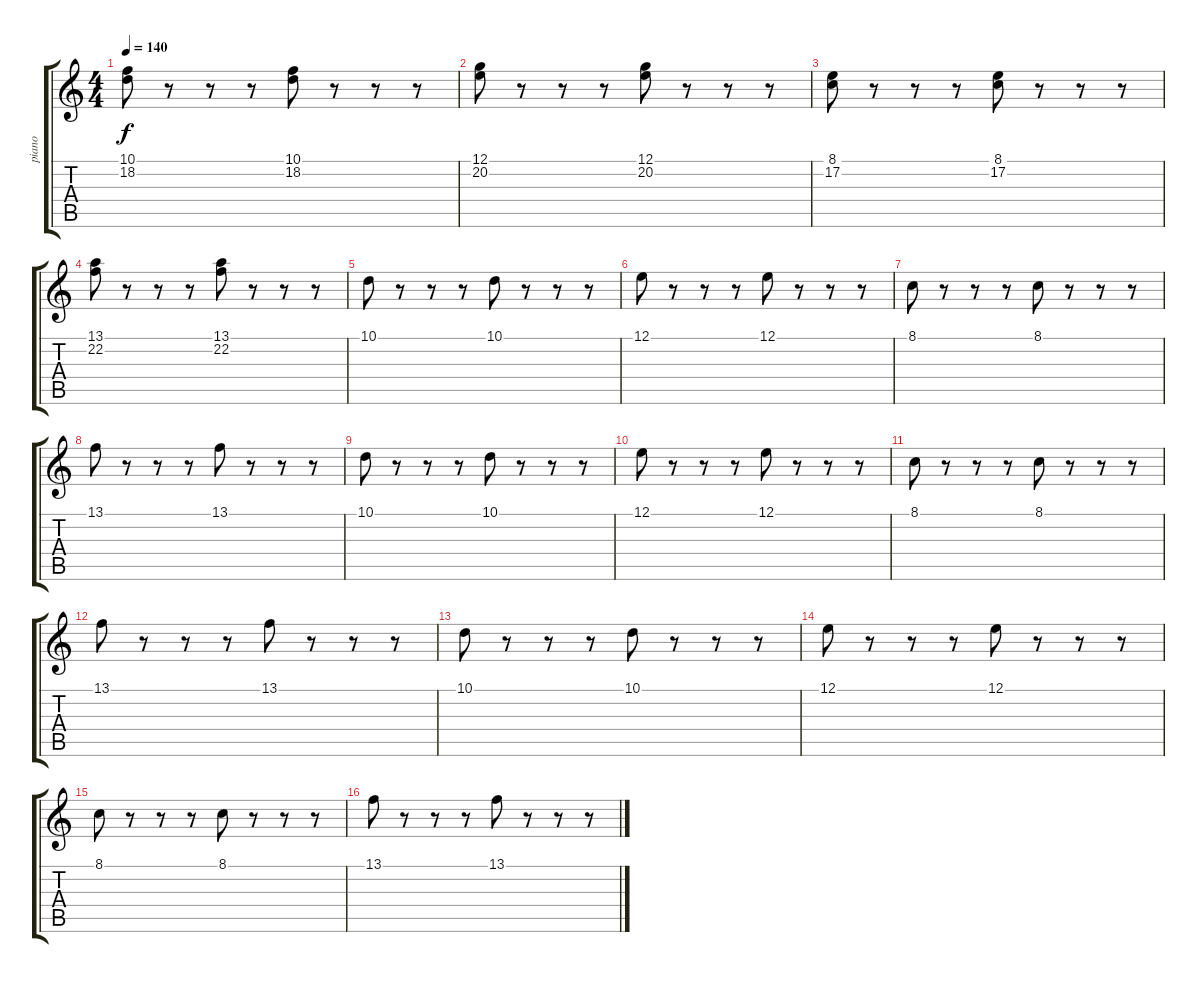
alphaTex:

\track ("piano" "piano") {instrument brightacousticpiano}
\staff {score tabs}
\tuning (E4 B3 G3 D3 A2 E2) {hide}
\ts (4 4)
\tempo 140
\clef g2
\ks c
(10.1 18.2).8{dy f} r.8 r.8 r.8 (10.1 18.2).8 r.8 r.8 r.8 |
(12.1 20.2).8 r.8 r.8 r.8 (12.1 20.2).8 r.8 r.8 r.8 |
(8.1 17.2).8 r.8 r.8 r.8 (8.1 17.2).8 r.8 r.8 r.8 |
(13.1 22.2).8 r.8 r.8 r.8 (13.1 22.2).8 r.8 r.8 r.8 |
10.1.8 r.8 r.8 r.8 10.1.8 r.8 r.8 r.8 |
12.1.8 r.8 r.8 r.8 12.1.8 r.8 r.8 r.8 |
8.1.8 r.8 r.8 r.8 8.1.8 r.8 r.8 r.8 |
13.1.8 r.8 r.8 r.8 13.1.8 r.8 r.8 r.8 |
10.1.8 r.8 r.8 r.8 10.1.8 r.8 r.8 r.8 |
12.1.8 r.8 r.8 r.8 12.1.8 r.8 r.8 r.8 |
8.1.8 r.8 r.8 r.8 8.1.8 r.8 r.8 r.8 |
13.1.8 r.8 r.8 r.8 13.1.8 r.8 r.8 r.8 |
10.1.8 r.8 r.8 r.8 10.1.8 r.8 r.8 r.8 |
12.1.8 r.8 r.8 r.8 12.1.8 r.8 r.8 r.8 |
8.1.8 r.8 r.8 r.8 8.1.8 r.8 r.8 r.8 |
13.1.8 r.8 r.8 r.8 13.1.8 r.8 r.8 r.8
